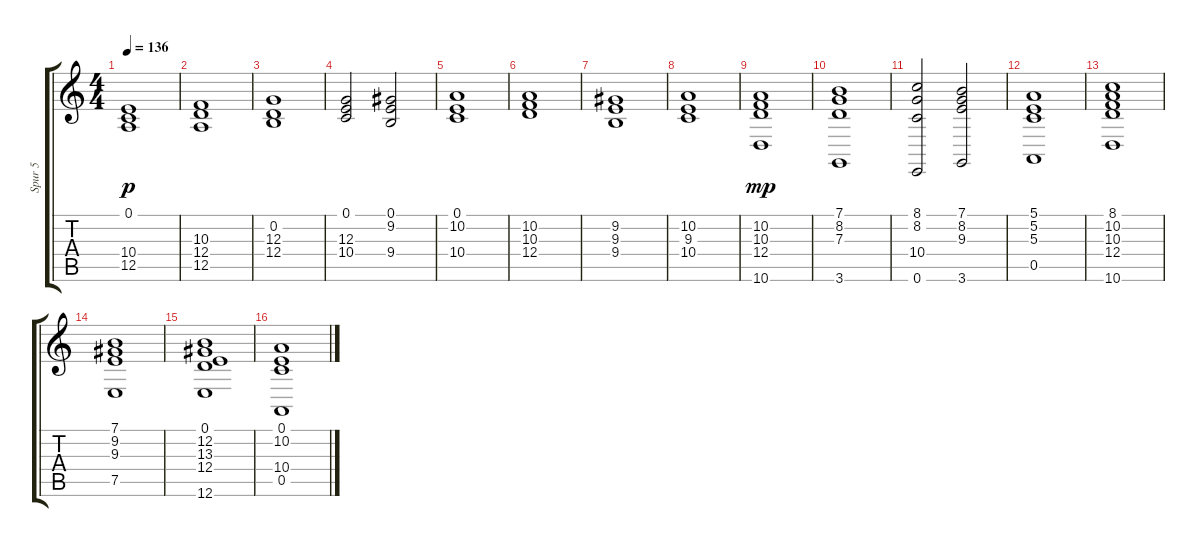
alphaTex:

\track ("Spur 5" "Spur 5") {instrument acousticgrandpiano}
\staff {score tabs}
\tuning (E4 B3 G3 D3 A2 E2) {hide}
\ts (4 4)
\tempo 136
\clef g2
\ks c
(0.1 10.4 12.5).1{dy p} |
(10.3 12.4 12.5).1 |
(0.2 12.3 12.4).1 |
(0.1 12.3 10.4).2 (0.1 9.2 9.4).2 |
(0.1 10.2 10.4).1 |
(10.2 10.3 12.4).1 |
(9.2 9.3 9.4).1 |
(10.2 9.3 10.4).1 |
(10.2 10.3 12.4 10.6).1{dy mp} |
(7.1 8.2 7.3 3.6).1 |
(8.1 8.2 10.4 0.6).2 (7.1 8.2 9.3 3.6).2 |
(5.1 5.2 5.3 0.5).1 |
(8.1 10.2 10.3 12.4 10.6).1 |
(7.1 9.2 9.3 7.5).1 |
(0.1 12.2 13.3 12.4 12.6).1 |
(0.1 10.2 10.4 0.5).1
